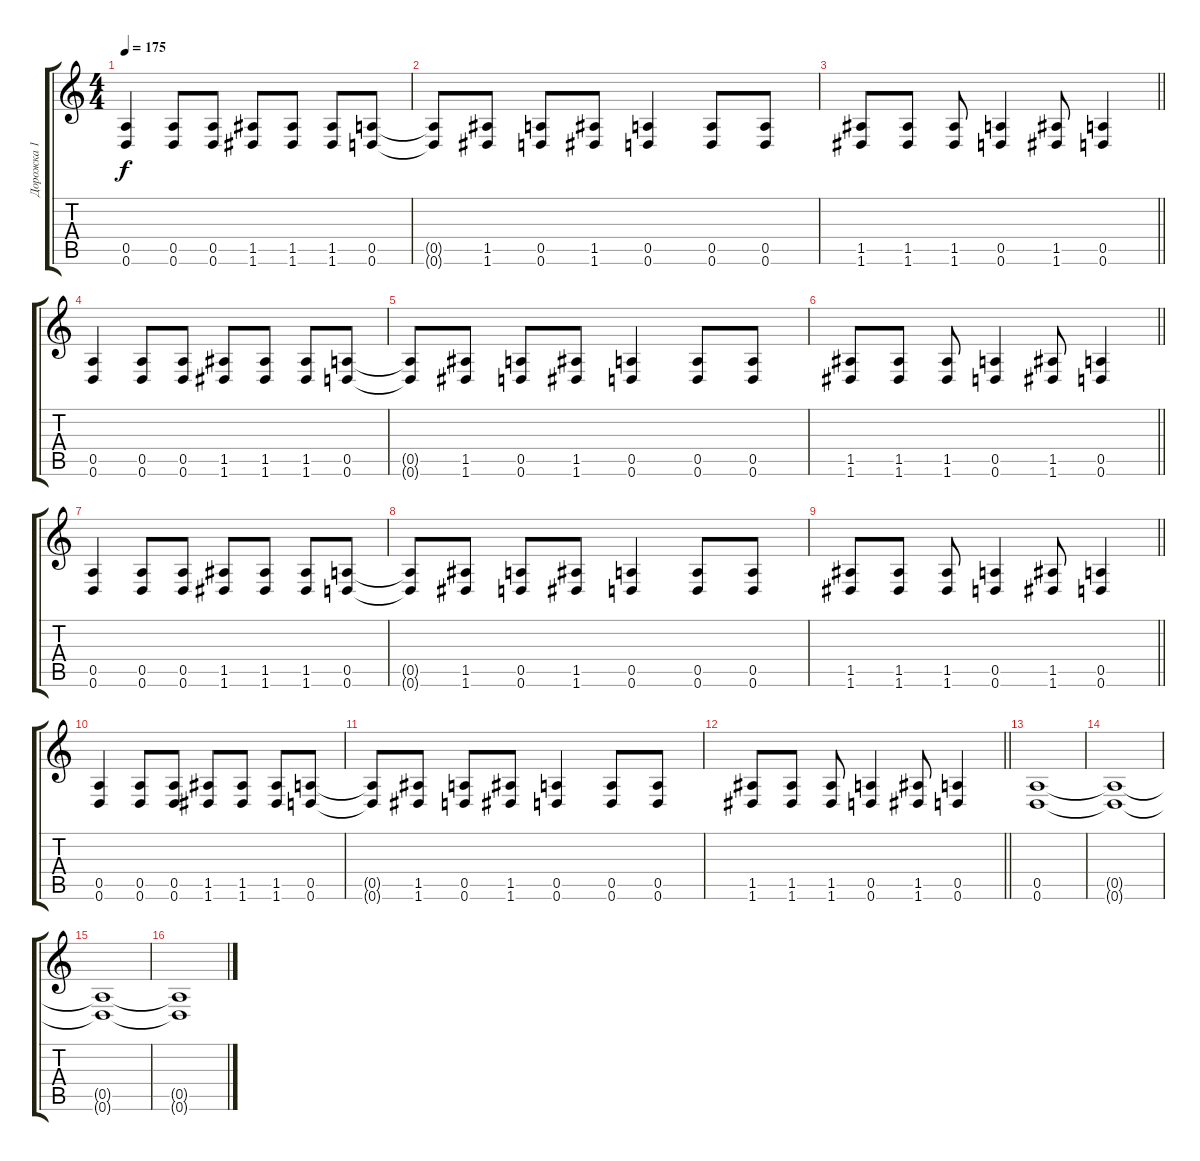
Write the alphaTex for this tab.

\track ("Дорожка 1" "Дорожка 1") {instrument overdrivenguitar}
\staff {score tabs}
\tuning (E4 B3 G3 D3 A2 D2) {hide}
\ts (4 4)
\section ("" " ")
\tempo 175
\clef g2
\ks c
(0.5 0.6).4{dy f instrument distortionguitar} (0.5 0.6).8 (0.5 0.6).8 (1.5 1.6).8 (1.5 1.6).8 (1.5 1.6).8 (0.5 0.6).8 |
(0.5{t} 0.6{t}).8 (1.5 1.6).8 (0.5 0.6).8 (1.5 1.6).8 (0.5 0.6).4 (0.5 0.6).8 (0.5 0.6).8 |
\barLineRight lightlight
(1.5 1.6).8 (1.5 1.6).8 (1.5 1.6).8 (0.5 0.6).4 (1.5 1.6).8 (0.5 0.6).4 |
(0.5 0.6).4 (0.5 0.6).8 (0.5 0.6).8 (1.5 1.6).8 (1.5 1.6).8 (1.5 1.6).8 (0.5 0.6).8 |
(0.5{t} 0.6{t}).8 (1.5 1.6).8 (0.5 0.6).8 (1.5 1.6).8 (0.5 0.6).4 (0.5 0.6).8 (0.5 0.6).8 |
\barLineRight lightlight
(1.5 1.6).8 (1.5 1.6).8 (1.5 1.6).8 (0.5 0.6).4 (1.5 1.6).8 (0.5 0.6).4 |
(0.5 0.6).4 (0.5 0.6).8 (0.5 0.6).8 (1.5 1.6).8 (1.5 1.6).8 (1.5 1.6).8 (0.5 0.6).8 |
(0.5{t} 0.6{t}).8 (1.5 1.6).8 (0.5 0.6).8 (1.5 1.6).8 (0.5 0.6).4 (0.5 0.6).8 (0.5 0.6).8 |
\barLineRight lightlight
(1.5 1.6).8 (1.5 1.6).8 (1.5 1.6).8 (0.5 0.6).4 (1.5 1.6).8 (0.5 0.6).4 |
(0.5 0.6).4 (0.5 0.6).8 (0.5 0.6).8 (1.5 1.6).8 (1.5 1.6).8 (1.5 1.6).8 (0.5 0.6).8 |
(0.5{t} 0.6{t}).8 (1.5 1.6).8 (0.5 0.6).8 (1.5 1.6).8 (0.5 0.6).4 (0.5 0.6).8 (0.5 0.6).8 |
\barLineRight lightlight
(1.5 1.6).8 (1.5 1.6).8 (1.5 1.6).8 (0.5 0.6).4 (1.5 1.6).8 (0.5 0.6).4 |
\section ("" " ")
(0.5 0.6).1 |
(0.5{t} 0.6{t}).1 |
(0.5{t} 0.6{t}).1 |
(0.5{t} 0.6{t}).1
